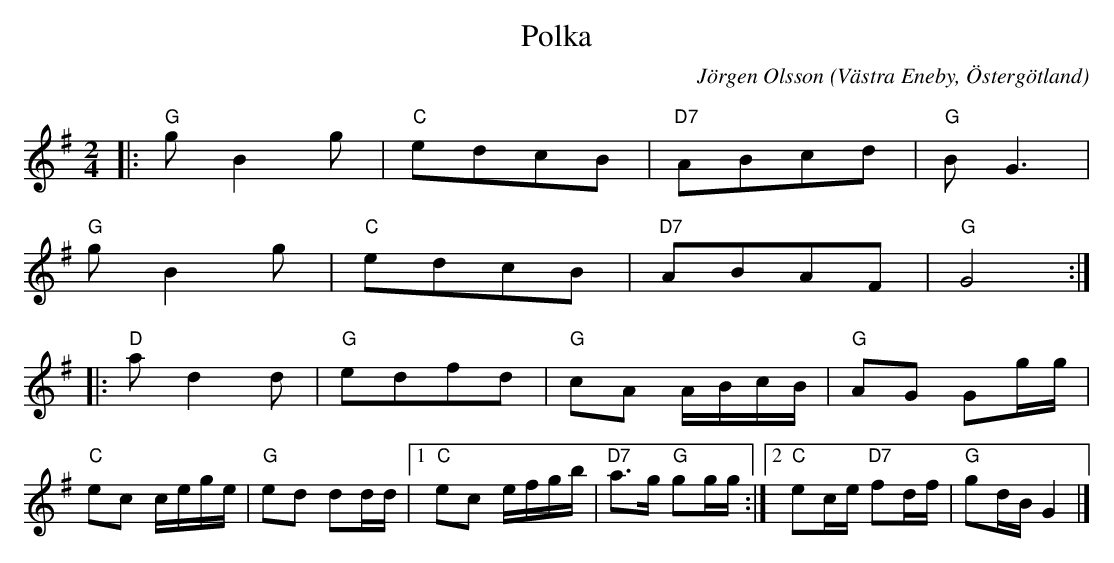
X:1
T:Polka
C:Jörgen Olsson
O:Västra Eneby, Östergötland
Q:115
M:2/4
L:1/8
K:G
|:"G"gB2g|"C"edcB|"D7"ABcd|"G"B G3|
  "G"gB2g|"C"edcB|"D7"ABAF|"G"G4 :|
|:"D"ad2d |"G"edfd|"G"cA A/2B/2c/2B/2|"G"AG Gg/2g/2|
"C"ec c/2e/2g/2e/2 |"G"ed dd/2d/2|1"C"ec e/2f/2g/2b/2|"D7"a>g "G"gg/2g/2 :|2"C"ec/2e/2 "D7"fd/2f/2|"G"gd/2B/2 G2 |]
